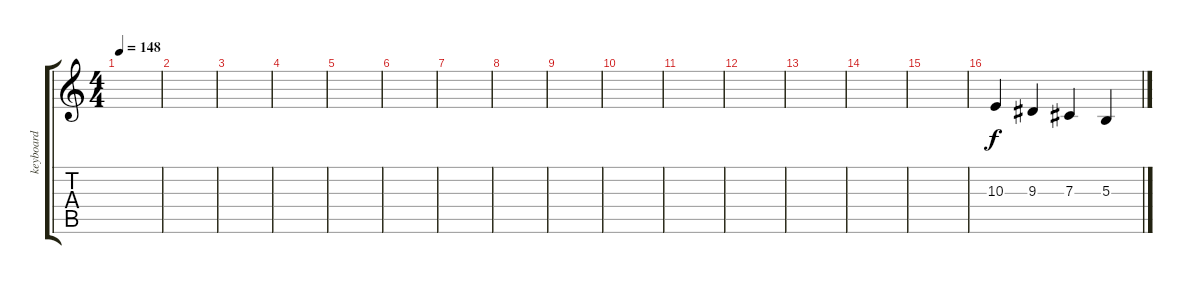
\track ("keyboard" "keyboard") {instrument brasssection}
\staff {score tabs}
\tuning (Eb4 Bb3 Gb3 Db3 Ab2 Eb2) {hide}
\ts (4 4)
\tempo 148
\clef g2
\ks c
|
|
|
|
|
|
|
|
|
|
|
|
|
|
|
10.3.4 9.3.4 7.3.4 5.3.4
